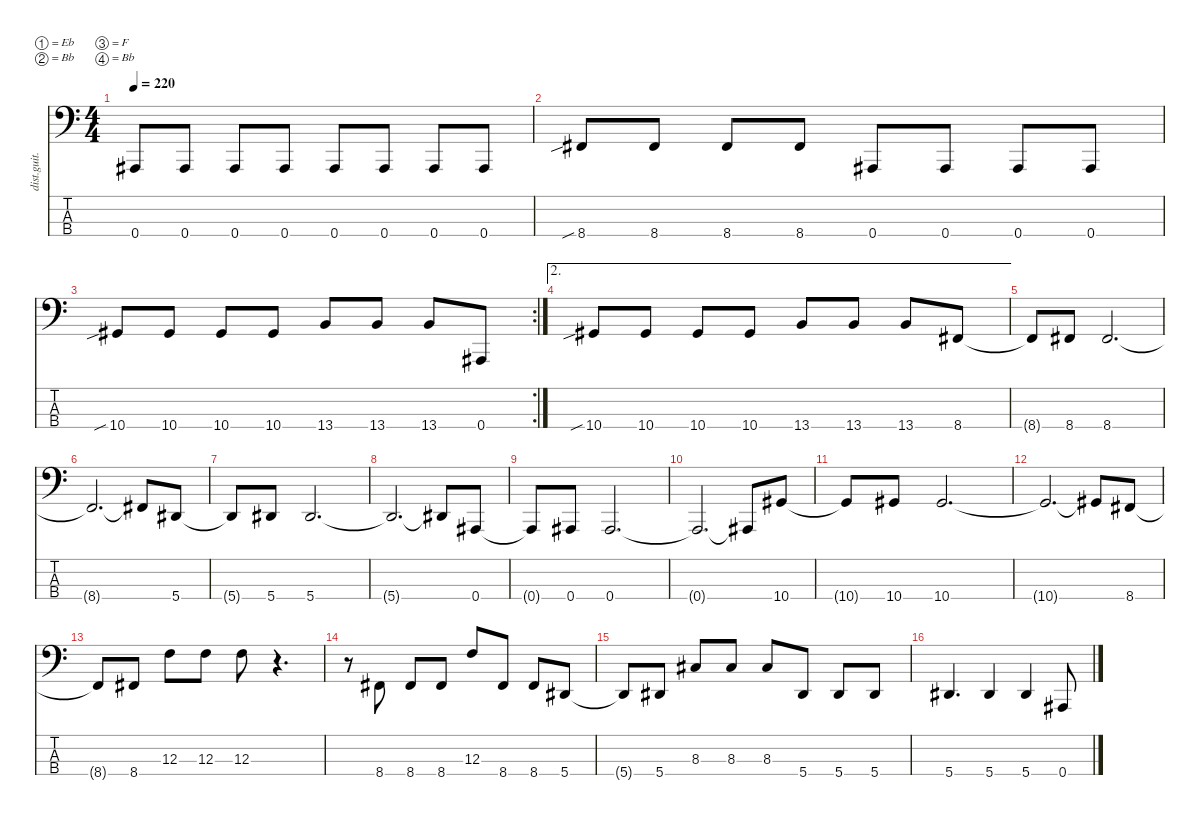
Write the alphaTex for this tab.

\defaultSystemsLayout 4
\hideDynamics
\bracketExtendMode nobrackets
\otherSystemsTrackNameOrientation horizontal
\track ("Bass" "dist.guit.") {instrument electricbasspick}
\staff {score tabs}
\tuning (Eb2 Bb1 F1 Bb0)
\ts (4 4)
\tempo 220
\clef f4
\ks c
0.4{acc #}.8{dy mf beam Up} 0.4{acc #}.8{beam Up} 0.4{acc #}.8{beam Up} 0.4{acc #}.8{beam Up} 0.4{acc #}.8{beam Up} 0.4{acc #}.8{beam Up} 0.4{acc #}.8{beam Up} 0.4{acc #}.8{beam Up} |
8.4{sib acc #}.8{beam Up} 8.4{acc #}.8{beam Up} 8.4{acc #}.8{beam Up} 8.4{acc #}.8{beam Up} 0.4{acc #}.8{beam Up} 0.4{acc #}.8{beam Up} 0.4{acc #}.8{beam Up} 0.4{acc #}.8{beam Up} |
\rc 2
10.4{sib acc #}.8{beam Up} 10.4{acc #}.8{beam Up} 10.4{acc #}.8{beam Up} 10.4{acc #}.8{beam Up} 13.4.8{beam Up} 13.4.8{beam Up} 13.4.8{beam Up} 0.4{acc #}.8{beam Up} |
\ae 2
10.4{sib acc #}.8{beam Up} 10.4{acc #}.8{beam Up} 10.4{acc #}.8{beam Up} 10.4{acc #}.8{beam Up} 13.4.8{beam Up} 13.4.8{beam Up} 13.4.8{beam Up} 8.4{acc #}.8{beam Up} |
8.4{t acc #}.8{beam Up} 8.4{acc #}.8{beam Up} 8.4{acc #}.2{d beam Up} |
8.4{t acc #}.2{d beam Up} 8.4{t acc #}.8{beam Up} 5.4{acc #}.8{beam Up} |
5.4{t acc #}.8{beam Up} 5.4{acc #}.8{beam Up} 5.4{acc #}.2{d beam Up} |
5.4{t acc #}.2{d beam Up} 5.4{t acc #}.8{beam Up} 0.4{acc #}.8{beam Up} |
0.4{t acc #}.8{beam Up} 0.4{acc #}.8{beam Up} 0.4{acc #}.2{d beam Up} |
0.4{t acc #}.2{d beam Up} 0.4{t acc #}.8{beam Up} 10.4{acc #}.8{beam Up} |
10.4{t acc #}.8{beam Up} 10.4{acc #}.8{beam Up} 10.4{acc #}.2{d beam Up} |
10.4{t acc #}.2{d beam Up} 10.4{t acc #}.8{beam Up} 8.4{acc #}.8{beam Up} |
8.4{t acc #}.8{beam Up} 8.4{acc #}.8{beam Up} 12.3.8{beam Down} 12.3.8{beam Down} 12.3.8{beam Down} r.4{d beam Down} |
r.8{beam Down} 8.4{acc #}.8{beam Up} 8.4{acc #}.8{beam Up} 8.4{acc #}.8{beam Up} 12.3.8{beam Up} 8.4{acc #}.8{beam Up} 8.4{acc #}.8{beam Up} 5.4{acc #}.8{beam Up} |
5.4{t acc #}.8{beam Up} 5.4{acc #}.8{beam Up} 8.3{acc #}.8{beam Up} 8.3{acc #}.8{beam Up} 8.3{acc #}.8{beam Up} 5.4{acc #}.8{beam Up} 5.4{acc #}.8{beam Up} 5.4{acc #}.8{beam Up} |
5.4{acc #}.4{d beam Up} 5.4{acc #}.4{beam Up} 5.4{acc #}.4{beam Up} 0.4{acc #}.8{beam Up}
